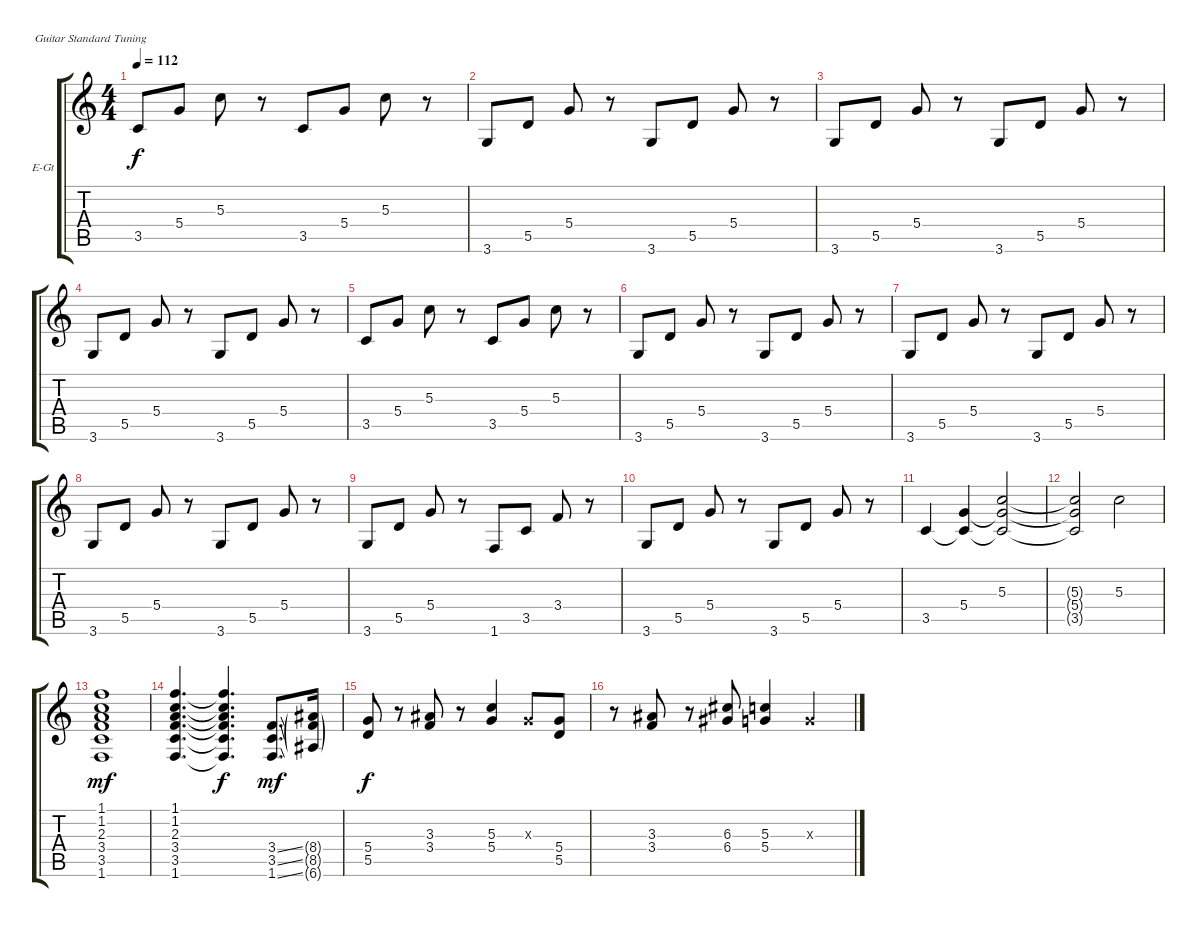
\bracketExtendMode groupsimilarinstruments
\firstSystemTrackNameOrientation horizontal
\otherSystemsTrackNameOrientation horizontal
\track ("Ritchie 2" "E-Gt") {instrument overdrivenguitar}
\staff {score tabs}
\tuning (E4 B3 G3 D3 A2 E2)
\ts (4 4)
\tempo 112
\clef g2
\ks c
3.5.8{dy f} 5.4.8 5.3.8 r.8 3.5.8 5.4.8 5.3.8 r.8 |
3.6.8 5.5.8 5.4.8 r.8 3.6.8 5.5.8 5.4.8 r.8 |
3.6.8 5.5.8 5.4.8 r.8 3.6.8 5.5.8 5.4.8 r.8 |
3.6.8 5.5.8 5.4.8 r.8 3.6.8 5.5.8 5.4.8 r.8 |
3.5.8 5.4.8 5.3.8 r.8 3.5.8 5.4.8 5.3.8 r.8 |
3.6.8 5.5.8 5.4.8 r.8 3.6.8 5.5.8 5.4.8 r.8 |
3.6.8 5.5.8 5.4.8 r.8 3.6.8 5.5.8 5.4.8 r.8 |
3.6.8 5.5.8 5.4.8 r.8 3.6.8 5.5.8 5.4.8 r.8 |
3.6.8 5.5.8 5.4.8 r.8 1.6.8 3.5.8 3.4.8 r.8 |
3.6.8 5.5.8 5.4.8 r.8 3.6.8 5.5.8 5.4.8 r.8 |
3.5.4 (5.4 3.5{t}).4 (5.3 5.4{t} 3.5{t}).2 |
(5.3{t} 5.4{t} 3.5{t}).2 5.3.2 |
(1.1 1.2 2.3 3.4 3.5 1.6).1{dy mf} |
(1.1 1.2 2.3 3.4 3.5 1.6).4{d} (1.1{t} 1.2{t} 2.3{t} 3.4{t} 3.5{t} 1.6{t}).4{d dy f} (3.4{ss} 3.5{ss} 1.6{ss}).8{d dy mf} (8.4{g} 8.5{g} 6.6{g}).16 |
(5.4 5.5).8{dy f} r.8 (3.3 3.4).8 r.8 (5.3 5.4).4 0.3{x}.8 (5.4 5.5).8 |
r.8 (3.3 3.4).8 r.8 (6.3 6.4).8 (5.3 5.4).4 0.3{x}.4
